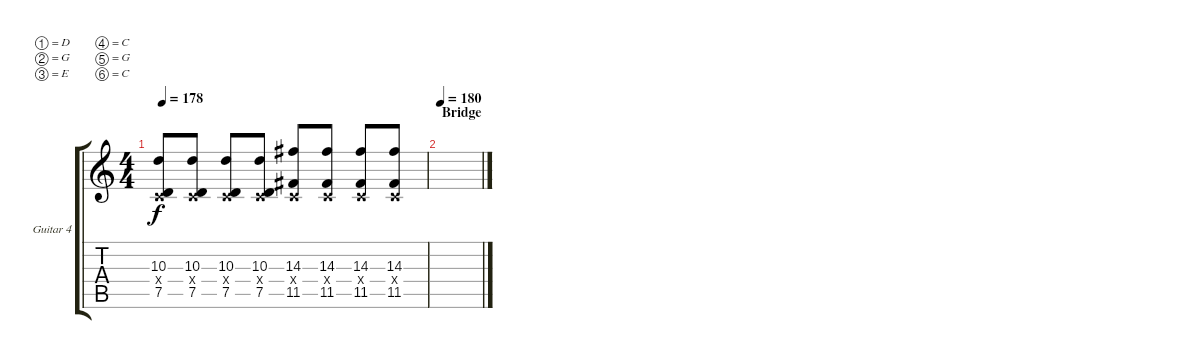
\bracketExtendMode groupsimilarinstruments
\firstSystemTrackNameOrientation horizontal
\otherSystemsTrackNameOrientation horizontal
\track ("Additionnal Guitar 2 / Lead" "Guitar 4") {instrument distortionguitar}
\staff {score tabs}
\tuning (D4 G3 E3 C3 G2 C2)
\ts (4 4)
\tempo 178
\clef g2
\scale
0.333333
\ks c
(7.5 0.4{x} 10.3).8{dy f} (7.5 0.4{x} 10.3).8 (7.5 0.4{x} 10.3).8 (7.5 0.4{x} 10.3).8 (11.5 0.4{x} 14.3).8 (11.5 0.4{x} 14.3).8 (11.5 0.4{x} 14.3).8 (11.5 0.4{x} 14.3).8 |
\section ("" "Bridge")
\tempo 180
\scale
0.333333 |
\scale
0.333333 |
\scale
0.333333 |
\scale
0.333333 |
\scale
0.333333 |
\scale
0.333333 |
\scale
0.333333 |
\scale
0.333333 |
\scale
0.333333 |
\scale
0.333333 |
\scale
0.333333 |
\scale
0.333333 |
\scale
0.333333 |
\scale
0.333333 |
\scale
0.333333
